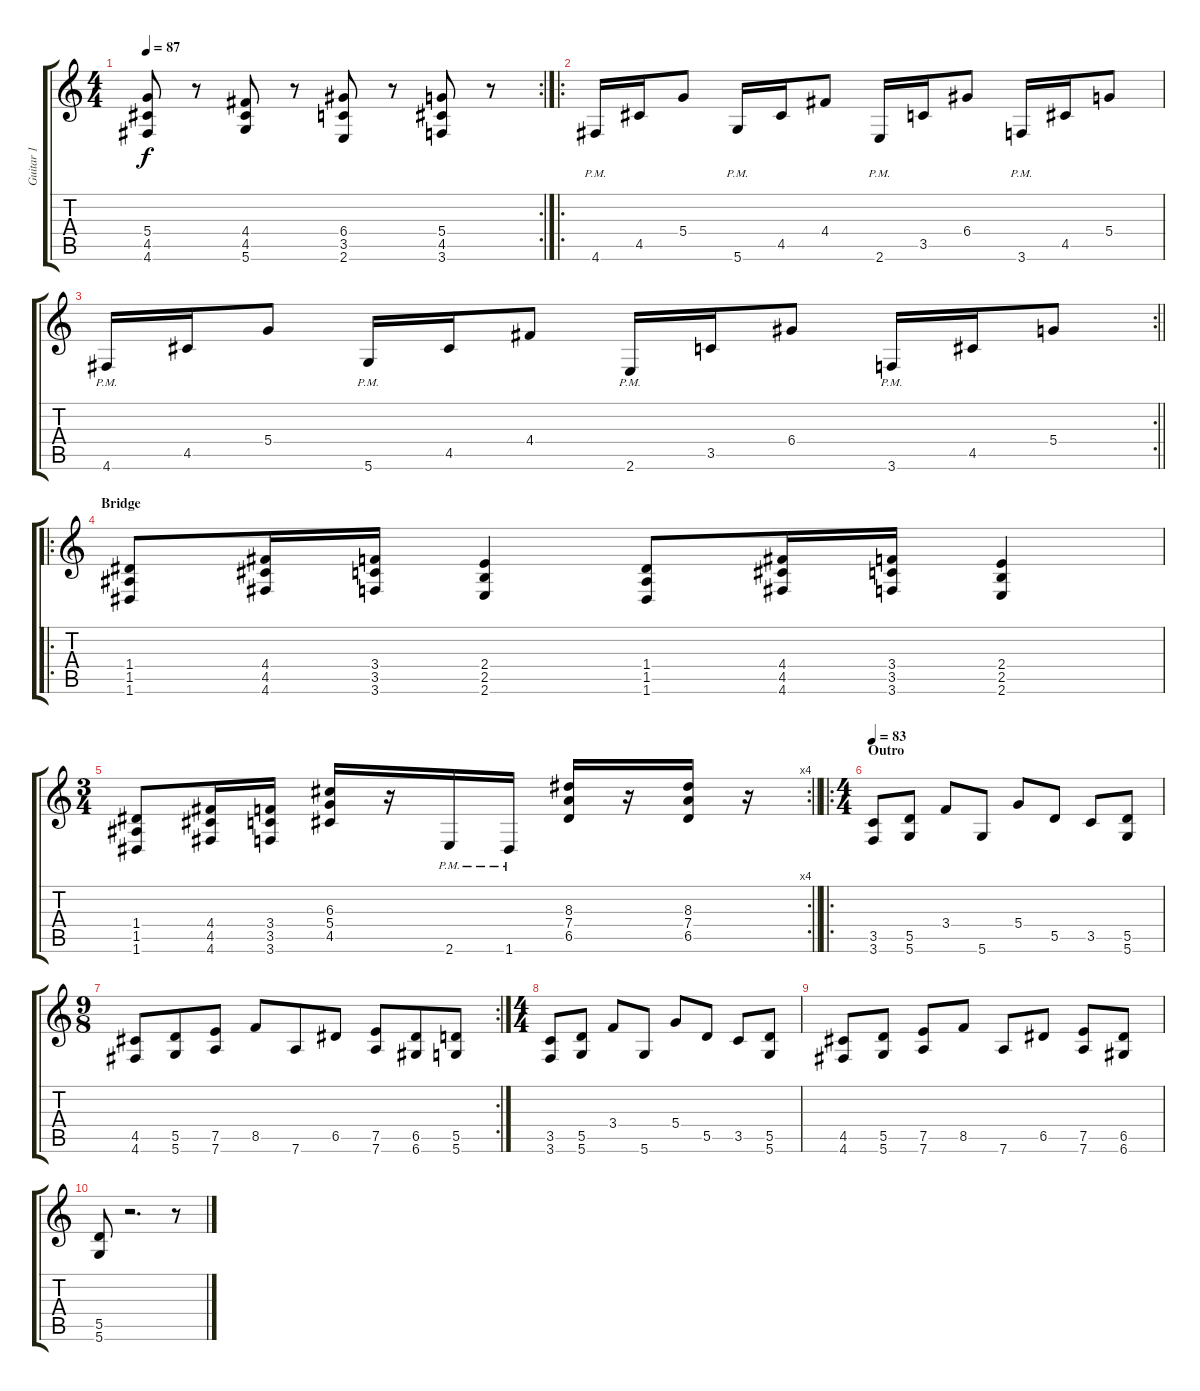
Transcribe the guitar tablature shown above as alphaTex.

\track ("Guitar 1" "Guitar 1") {instrument distortionguitar}
\staff {score tabs}
\tuning (E4 B3 G3 D3 A2 D2) {hide}
\rc 2
\ts (4 4)
\tempo 87
\clef g2
\ks c
(5.4 4.5 4.6).8{dy f} r.8 (4.4 4.5 5.6).8 r.8 (6.4 3.5 2.6).8 r.8 (5.4 4.5 3.6).8 r.8 |
\ro
4.6{pm}.16 4.5.16 5.4.8 5.6{pm}.16 4.5.16 4.4.8 2.6{pm}.16 3.5.16 6.4.8 3.6{pm}.16 4.5.16 5.4.8 |
\rc 2
\barLineRight lightlight
4.6{pm}.16 4.5.16 5.4.8 5.6{pm}.16 4.5.16 4.4.8 2.6{pm}.16 3.5.16 6.4.8 3.6{pm}.16 4.5.16 5.4.8 |
\ro
\section ("" "Bridge")
(1.4 1.5 1.6).8 (4.4 4.5 4.6).16 (3.4 3.5 3.6).16 (2.4 2.5 2.6).4 (1.4 1.5 1.6).8 (4.4 4.5 4.6).16 (3.4 3.5 3.6).16 (2.4 2.5 2.6).4 |
\rc 4
\ts (3 4)
\barLineRight lightlight
(1.4 1.5 1.6).8 (4.4 4.5 4.6).16 (3.4 3.5 3.6).16 (6.3 5.4 4.5).16 r.16 2.6{pm}.16 1.6{pm}.16 (8.3 7.4 6.5).16 r.16 (8.3 7.4 6.5).16 r.16 |
\ro
\ts (4 4)
\section ("" "Outro")
\tempo 83
(3.5 3.6).8 (5.5 5.6).8 3.4.8 5.6.8 5.4.8 5.5.8 3.5.8 (5.5 5.6).8 |
\rc 2
\ts (9 8)
(4.5 4.6).8 (5.5 5.6).8 (7.5 7.6).8 8.5.8 7.6.8 6.5.8 (7.5 7.6).8 (6.5 6.6).8 (5.5 5.6).8 |
\ts (4 4)
(3.5 3.6).8 (5.5 5.6).8 3.4.8 5.6.8 5.4.8 5.5.8 3.5.8 (5.5 5.6).8 |
(4.5 4.6).8 (5.5 5.6).8 (7.5 7.6).8 8.5.8 7.6.8 6.5.8 (7.5 7.6).8 (6.5 6.6).8 |
(5.5 5.6).8 r.2{d} r.8
